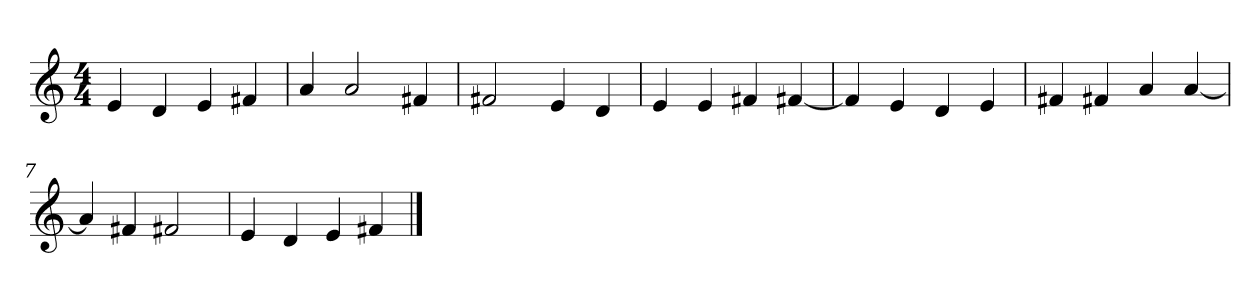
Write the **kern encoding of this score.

**kern
*part1
*staff1
*clefG2
*M4/4
*MM120
=1
4e
4d
4e
4f#X
=2
4a
2a
4f#X
=3
2f#X
4e
4d
=4
4e
4e
4f#X
[4f#X
=5
4f#]
4e
4d
4e
=6
4f#X
4f#X
4a
[4a
=7
4a]
4f#X
2f#X
=8
4e
4d
4e
4f#X
==
*-
